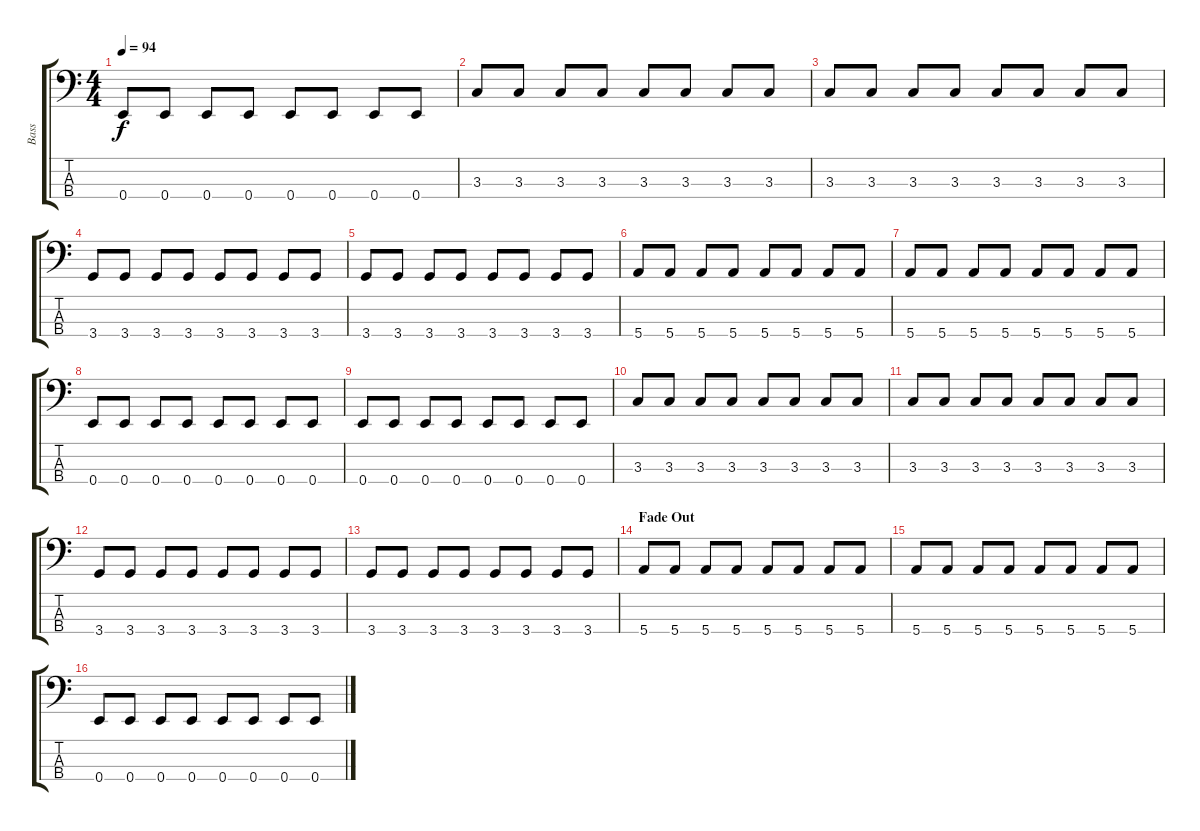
\track ("Bass" "Bass") {instrument acousticguitarnylon}
\staff {score tabs}
\tuning (G2 D2 A1 E1) {hide}
\ts (4 4)
\tempo 94
\clef f4
\ks c
0.4.8{dy f} 0.4.8 0.4.8 0.4.8 0.4.8 0.4.8 0.4.8 0.4.8 |
3.3.8 3.3.8 3.3.8 3.3.8 3.3.8 3.3.8 3.3.8 3.3.8 |
3.3.8 3.3.8 3.3.8 3.3.8 3.3.8 3.3.8 3.3.8 3.3.8 |
3.4.8 3.4.8 3.4.8 3.4.8 3.4.8 3.4.8 3.4.8 3.4.8 |
3.4.8 3.4.8 3.4.8 3.4.8 3.4.8 3.4.8 3.4.8 3.4.8 |
5.4.8 5.4.8 5.4.8 5.4.8 5.4.8 5.4.8 5.4.8 5.4.8 |
5.4.8 5.4.8 5.4.8 5.4.8 5.4.8 5.4.8 5.4.8 5.4.8 |
0.4.8 0.4.8 0.4.8 0.4.8 0.4.8 0.4.8 0.4.8 0.4.8 |
0.4.8 0.4.8 0.4.8 0.4.8 0.4.8 0.4.8 0.4.8 0.4.8 |
3.3.8 3.3.8 3.3.8 3.3.8 3.3.8 3.3.8 3.3.8 3.3.8 |
3.3.8 3.3.8 3.3.8 3.3.8 3.3.8 3.3.8 3.3.8 3.3.8 |
3.4.8 3.4.8 3.4.8 3.4.8 3.4.8 3.4.8 3.4.8 3.4.8 |
3.4.8 3.4.8 3.4.8 3.4.8 3.4.8 3.4.8 3.4.8 3.4.8 |
\section ("" "Fade Out")
5.4.8 5.4.8 5.4.8 5.4.8 5.4.8 5.4.8 5.4.8 5.4.8 |
5.4.8 5.4.8 5.4.8 5.4.8 5.4.8 5.4.8 5.4.8 5.4.8 |
0.4.8 0.4.8 0.4.8 0.4.8 0.4.8 0.4.8 0.4.8 0.4.8
